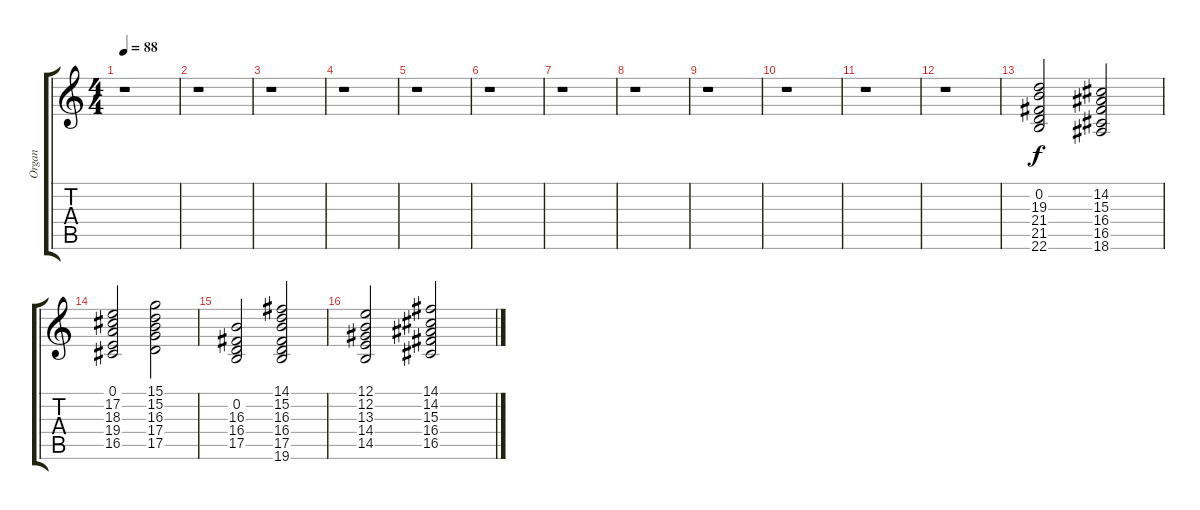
\track ("Organ" "Organ") {instrument churchorgan}
\staff {score tabs}
\tuning (E4 B3 G3 D3 A2 E2) {hide}
\ts (4 4)
\tempo 88
\clef g2
\ks c
r.1{dy f} |
r.1 |
r.1 |
r.1 |
r.1 |
r.1 |
r.1 |
r.1 |
r.1 |
r.1 |
r.1 |
r.1 |
(0.2 19.3 21.4 21.5 22.6).2 (14.2 15.3 16.4 16.5 18.6).2 |
(0.1 17.2 18.3 19.4 16.5).2 (15.1 15.2 16.3 17.4 17.5).2 |
(0.2 16.3 16.4 17.5).2 (14.1 15.2 16.3 16.4 17.5 19.6).2 |
(12.1 12.2 13.3 14.4 14.5).2 (14.1 14.2 15.3 16.4 16.5).2
